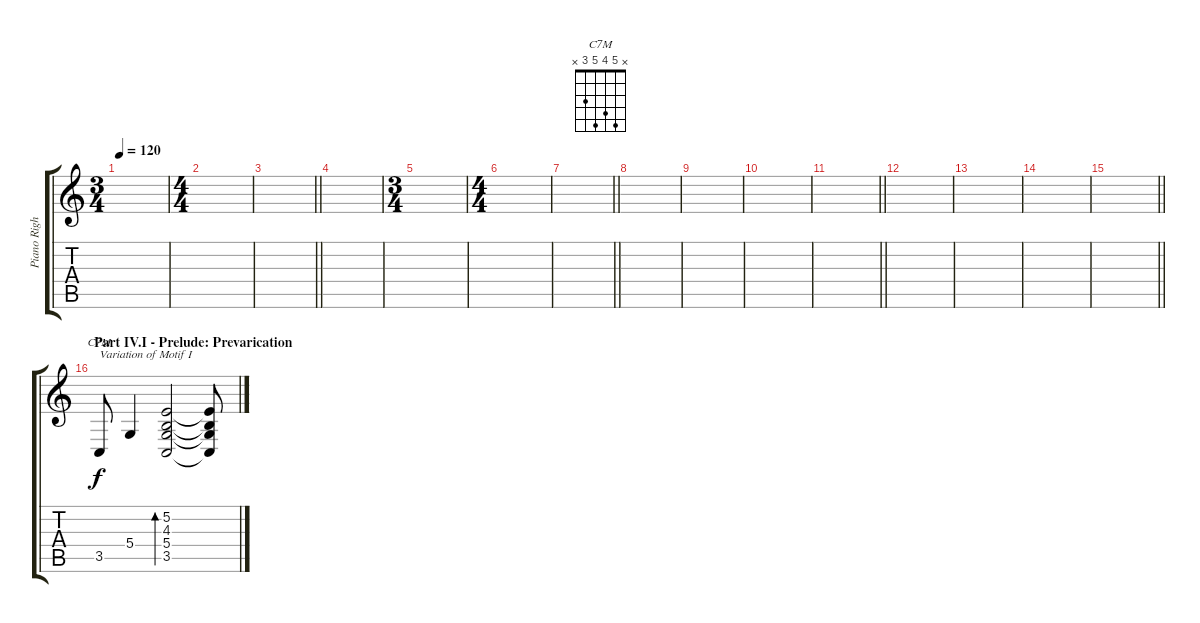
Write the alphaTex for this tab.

\track ("Piano Right Standard" "Piano Righ") {instrument acousticgrandpiano}
\staff {score tabs}
\tuning (E4 B3 G3 D3 A2 E2) {hide}
\chord ("C7M" x 5 4 5 3 x)
\ts (3 4)
\tempo 120
\clef g2
\ks c
|
\ts (4 4)
|
\barLineRight lightlight
|
|
\ts (3 4)
|
\ts (4 4)
|
\barLineRight lightlight
|
|
|
|
\barLineRight lightlight
|
\section ("" "")
|
|
|
\barLineRight lightlight
|
\section ("" "Part IV.I - Prelude: Prevarication")
3.5.8{ch "C7M" txt "Variation of Motif I" volume 14} 5.4.4 (5.2 4.3 5.4 3.5).2{bd 480} (5.2{t} 4.3{t} 5.4{t} 3.5{t}).8
